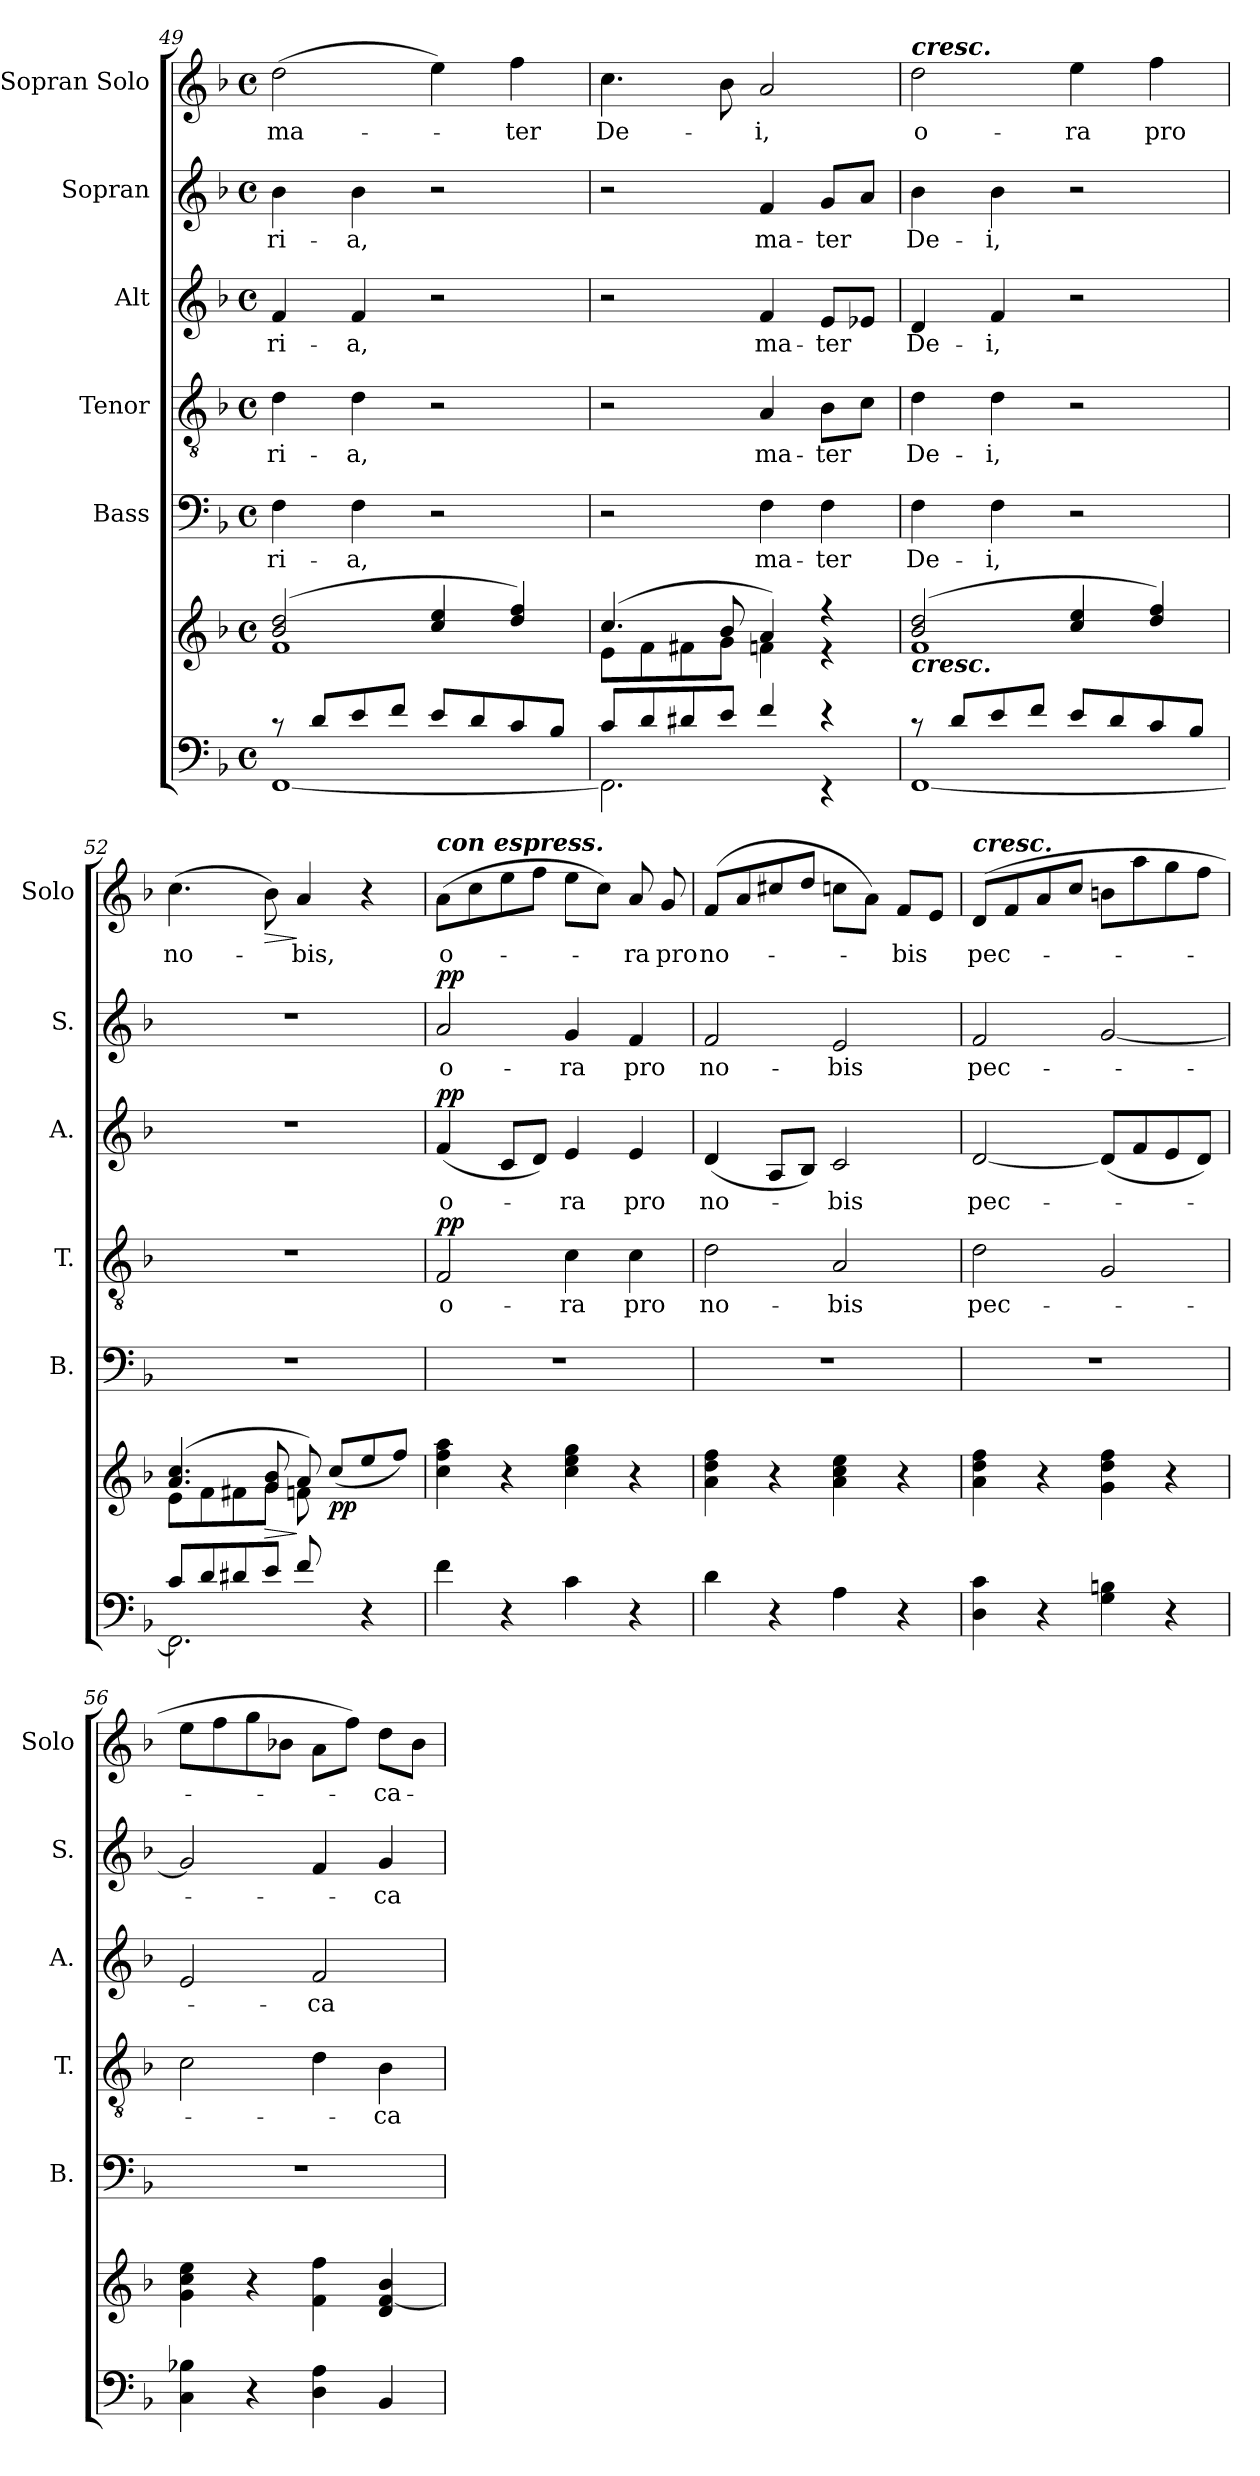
**kern	**kern	**dynam	**kern	**text	**kern	**text	**dynam	**kern	**text	**dynam	**kern	**text	**dynam	**kern	**text	**dynam
*part6	*part6	*part6	*part5	*part5	*part4	*part4	*part4	*part3	*part3	*part3	*part2	*part2	*part2	*part1	*part1	*part1
*staff7	*staff6	*staff6/7	*staff5	*staff5	*staff4	*staff4	*staff4	*staff3	*staff3	*staff3	*staff2	*staff2	*staff2	*staff1	*staff1	*staff1
*	*	*	*I"Bass	*	*I"Tenor	*	*	*I"Alt	*	*	*I"Sopran	*	*	*I"Sopran Solo	*	*
*	*	*	*I'B.	*	*I'T.	*	*	*I'A.	*	*	*I'S.	*	*	*I'Solo	*	*
*clefF4	*clefG2	*	*clefF4	*	*clefGv2	*	*	*clefG2	*	*	*clefG2	*	*	*clefG2	*	*
*k[b-]	*k[b-]	*	*k[b-]	*	*k[b-]	*	*	*k[b-]	*	*	*k[b-]	*	*	*k[b-]	*	*
*F:	*F:	*	*F:	*	*F:	*	*	*F:	*	*	*F:	*	*	*F:	*	*
*M4/4	*M4/4	*	*M4/4	*	*M4/4	*	*	*M4/4	*	*	*M4/4	*	*	*M4/4	*	*
*met(c)	*met(c)	*	*met(c)	*	*met(c)	*	*	*met(c)	*	*	*met(c)	*	*	*met(c)	*	*
=49	=49	=49	=49	=49	=49	=49	=49	=49	=49	=49	=49	=49	=49	=49	=49	=49
*^	*^	*	*	*	*	*	*	*	*	*	*	*	*	*	*	*
!	!	!	!	!	!	!LO:LY:b	!	!LO:LY:b	!	!	!LO:LY:b	!	!	!LO:LY:b	!	!	!LO:LY:b	!
8rc	[<1FF	(2b-/ 2dd/	1f	.	4F\	-ri-	4d\	-ri-	.	4f/	-ri-	.	4b-\	-ri-	.	(>2dd\	ma-	.
8d/L	.	.	.	.	.	.	.	.	.	.	.	.	.	.	.	.	.	.
!	!	!	!	!	!	!LO:LY:b	!	!LO:LY:b	!	!	!LO:LY:b	!	!	!LO:LY:b	!	!	!	!
8e/	.	.	.	.	4F\	-a,	4d\	-a,	.	4f/	-a,	.	4b-\	-a,	.	.	.	.
8f/J	.	.	.	.	.	.	.	.	.	.	.	.	.	.	.	.	.	.
8e/L	.	4cc/ 4ee/	.	.	2r	.	2r	.	.	2r	.	.	2r	.	.	4ee\)	.	.
8d/	.	.	.	.	.	.	.	.	.	.	.	.	.	.	.	.	.	.
!	!	!	!	!	!	!	!	!	!	!	!	!	!	!	!	!	!LO:LY:b	!
8c/	.	4dd/ 4ff/)	.	.	.	.	.	.	.	.	.	.	.	.	.	4ff\	-ter	.
8B-/J	.	.	.	.	.	.	.	.	.	.	.	.	.	.	.	.	.	.
=50	=50	=50	=50	=50	=50	=50	=50	=50	=50	=50	=50	=50	=50	=50	=50	=50	=50	=50
!	!	!	!	!	!	!	!	!	!	!	!	!	!	!	!	!	!LO:LY:b	!
8c/L	2.FF\]	(4.cc/	8e\L	.	2r	.	2r	.	.	2r	.	.	2r	.	.	4.cc\	De-	.
8d/	.	.	8f\	.	.	.	.	.	.	.	.	.	.	.	.	.	.	.
8d#X/	.	.	8f#X\	.	.	.	.	.	.	.	.	.	.	.	.	.	.	.
8e/J	.	8b-/	8g\J	.	.	.	.	.	.	.	.	.	.	.	.	8b-\	.	.
!	!	!	!	!	!	!LO:LY:b	!	!LO:LY:b	!	!	!LO:LY:b	!	!	!LO:LY:b	!	!	!LO:LY:b	!
4f/	.	4a/)	4fn\	.	4F\	ma-	4A/	ma-	.	4f/	ma-	.	4f/	ma-	.	2a/	-i,	.
!	!	!	!	!	!	!LO:LY:b	!	!LO:LY:b	!	!	!LO:LY:b	!	!	!LO:LY:b	!	!	!	!
4r	4r	4r	4r	.	4F\	-ter	8B-\L	-ter	.	8e/L	-ter	.	8g/L	-ter	.	.	.	.
.	.	.	.	.	.	.	8c\J	.	.	8e-X/J	.	.	8a/J	.	.	.	.	.
=51	=51	=51	=51	=51	=51	=51	=51	=51	=51	=51	=51	=51	=51	=51	=51	=51	=51	=51
!	!	!	!	!	!	!	!	!	!	!	!	!	!	!	!	!LO:TX:a:Bi:t=cresc.	!	!
!	!	!LO:TX:b:Bi:t=cresc.	!	!	!	!	!	!	!	!	!	!	!	!	!	!	!	!
!	!	!	!	!	!	!LO:LY:b	!	!LO:LY:b	!	!	!LO:LY:b	!	!	!LO:LY:b	!	!	!LO:LY:b	!
8rc	[<1FF	(2b-/ 2dd/	1f	.	4F\	De-	4d\	De-	.	4d/	De-	.	4b-\	De-	.	2dd\	o-	.
8d/L	.	.	.	.	.	.	.	.	.	.	.	.	.	.	.	.	.	.
!	!	!	!	!	!	!LO:LY:b	!	!LO:LY:b	!	!	!LO:LY:b	!	!	!LO:LY:b	!	!	!	!
8e/	.	.	.	.	4F\	-i,	4d\	-i,	.	4f/	-i,	.	4b-\	-i,	.	.	.	.
8f/J	.	.	.	.	.	.	.	.	.	.	.	.	.	.	.	.	.	.
!	!	!	!	!	!	!	!	!	!	!	!	!	!	!	!	!	!LO:LY:b	!
8e/L	.	4cc/ 4ee/	.	.	2r	.	2r	.	.	2r	.	.	2r	.	.	4ee\	-ra	.
8d/	.	.	.	.	.	.	.	.	.	.	.	.	.	.	.	.	.	.
!	!	!	!	!	!	!	!	!	!	!	!	!	!	!	!	!	!LO:LY:b	!
8c/	.	4dd/ 4ff/)	.	.	.	.	.	.	.	.	.	.	.	.	.	4ff\	pro	.
8B-/J	.	.	.	.	.	.	.	.	.	.	.	.	.	.	.	.	.	.
=52	=52	=52	=52	=52	=52	=52	=52	=52	=52	=52	=52	=52	=52	=52	=52	=52	=52	=52
!	!	!	!	!	!	!	!	!	!	!	!	!	!	!	!	!	!LO:LY:b	!
8c/L	2.FF\]	(4.a/ 4.cc/	8e\L	.	1r	.	1r	.	.	1r	.	.	1r	.	.	(>4.cc\	no-	.
8d/	.	.	8f\	.	.	.	.	.	.	.	.	.	.	.	.	.	.	.
8d#X/	.	.	8f#X\	.	.	.	.	.	.	.	.	.	.	.	.	.	.	.
!	!	!	!	!LO:HP:b	!	!	!	!	!	!	!	!	!	!	!	!	!	!LO:HP:b
8e/J	.	8g/ 8b-/	8g\J	>	.	.	.	.	.	.	.	.	.	.	.	8b-\)	.	>
!	!	!	!	!	!	!	!	!	!	!	!	!	!	!	!	!	!LO:LY:b	!
8f/	.	8a/)	8fn\	]	.	.	.	.	.	.	.	.	.	.	.	4a/	-bis,	]
!	!	!	!	!LO:DY:b	!	!	!	!	!	!	!	!	!	!	!	!	!	!
4.ryy	.	(>8cc/L	4.ryy	pp	.	.	.	.	.	.	.	.	.	.	.	.	.	.
.	4r	8ee/	.	.	.	.	.	.	.	.	.	.	.	.	.	4r	.	.
.	.	8ff/J)	.	.	.	.	.	.	.	.	.	.	.	.	.	.	.	.
*v	*v	*	*	*	*	*	*	*	*	*	*	*	*	*	*	*	*	*
*	*v	*v	*	*	*	*	*	*	*	*	*	*	*	*	*	*	*
=53	=53	=53	=53	=53	=53	=53	=53	=53	=53	=53	=53	=53	=53	=53	=53	=53
!	!	!	!	!	!	!	!	!	!	!	!	!	!	!LO:TX:a:Bi:t=con espress.	!	!
!	!	!	!	!	!	!LO:LY:b	!LO:DY:a	!	!LO:LY:b	!LO:DY:a	!	!LO:LY:b	!LO:DY:a	!	!LO:LY:b	!
4f\	4cc\ 4ff\ 4aa\	.	1r	.	2F/	o-	pp	(<4f/	o-	pp	2a/	o-	pp	(>8a\L	o-	.
.	.	.	.	.	.	.	.	.	.	.	.	.	.	8cc\	.	.
4r	4r	.	.	.	.	.	.	8c/L	.	.	.	.	.	8ee\	.	.
.	.	.	.	.	.	.	.	8d/J)	.	.	.	.	.	8ff\J	.	.
!	!	!	!	!	!	!LO:LY:b	!	!	!LO:LY:b	!	!	!LO:LY:b	!	!	!	!
4c\	4cc\ 4ee\ 4gg\	.	.	.	4c\	-ra	.	4e/	-ra	.	4g/	-ra	.	8ee\L	.	.
.	.	.	.	.	.	.	.	.	.	.	.	.	.	8cc\J)	.	.
!	!	!	!	!	!	!LO:LY:b	!	!	!LO:LY:b	!	!	!LO:LY:b	!	!	!LO:LY:b	!
4r	4r	.	.	.	4c\	pro	.	4e/	pro	.	4f/	pro	.	8a/	-ra	.
!	!	!	!	!	!	!	!	!	!	!	!	!	!	!	!LO:LY:b	!
.	.	.	.	.	.	.	.	.	.	.	.	.	.	8g/	pro	.
!!LO:LB:g=z
=54	=54	=54	=54	=54	=54	=54	=54	=54	=54	=54	=54	=54	=54	=54	=54	=54
!	!	!	!	!	!	!LO:LY:b	!	!	!LO:LY:b	!	!	!LO:LY:b	!	!	!LO:LY:b	!
4d\	4a\ 4dd\ 4ff\	.	1r	.	2d\	no-	.	(<4d/	no-	.	2f/	no-	.	(>8f/L	no-	.
.	.	.	.	.	.	.	.	.	.	.	.	.	.	8a/	.	.
4r	4r	.	.	.	.	.	.	8A/L	.	.	.	.	.	8cc#X/	.	.
.	.	.	.	.	.	.	.	8B-/J)	.	.	.	.	.	8dd/J	.	.
!	!	!	!	!	!	!LO:LY:b	!	!	!LO:LY:b	!	!	!LO:LY:b	!	!	!	!
4A\	4a\ 4cc\ 4ee\	.	.	.	2A/	-bis	.	2c/	-bis	.	2e/	-bis	.	8ccn\L	.	.
.	.	.	.	.	.	.	.	.	.	.	.	.	.	8a\J)	.	.
!	!	!	!	!	!	!	!	!	!	!	!	!	!	!	!LO:LY:b	!
4r	4r	.	.	.	.	.	.	.	.	.	.	.	.	8f/L	-bis	.
.	.	.	.	.	.	.	.	.	.	.	.	.	.	8e/J	.	.
=55	=55	=55	=55	=55	=55	=55	=55	=55	=55	=55	=55	=55	=55	=55	=55	=55
!	!	!	!	!	!	!	!	!	!	!	!	!	!	!LO:TX:a:Bi:t=cresc.	!	!
!	!	!	!	!	!	!LO:LY:b	!	!	!LO:LY:b	!	!	!LO:LY:b	!	!	!LO:LY:b	!
4D\ 4c\	4a\ 4dd\ 4ff\	.	1r	.	2d\	pec-	.	[2d/	pec-	.	2f/	pec-	.	(>8d/L	pec-	.
.	.	.	.	.	.	.	.	.	.	.	.	.	.	8f/	.	.
4r	4r	.	.	.	.	.	.	.	.	.	.	.	.	8a/	.	.
.	.	.	.	.	.	.	.	.	.	.	.	.	.	8cc/J	.	.
4G\ 4Bn\	4g\ 4dd\ 4ff\	.	.	.	2G/	.	.	(<8d/L]	.	.	[2g/	.	.	8bn\L	.	.
.	.	.	.	.	.	.	.	8f/	.	.	.	.	.	8aa\	.	.
4r	4r	.	.	.	.	.	.	8e/	.	.	.	.	.	8gg\	.	.
.	.	.	.	.	.	.	.	8d/J)	.	.	.	.	.	8ff\J	.	.
=56	=56	=56	=56	=56	=56	=56	=56	=56	=56	=56	=56	=56	=56	=56	=56	=56
4C\ 4B-X\	4g\ 4cc\ 4ee\	.	1r	.	2c\	.	.	2e/	.	.	2g/]	.	.	8ee\L	.	.
.	.	.	.	.	.	.	.	.	.	.	.	.	.	8ff\	.	.
4r	4r	.	.	.	.	.	.	.	.	.	.	.	.	8gg\	.	.
.	.	.	.	.	.	.	.	.	.	.	.	.	.	8b-X\J	.	.
!	!	!	!	!	!	!	!	!	!LO:LY:b	!	!	!	!	!	!	!
4D\ 4A\	4f\ 4ff\	.	.	.	4d\	.	.	2f/	-ca-	.	4f/	.	.	8a\L	.	.
.	.	.	.	.	.	.	.	.	.	.	.	.	.	8ff\J)	.	.
!	!	!	!	!	!	!LO:LY:b	!	!	!	!	!	!LO:LY:b	!	!	!LO:LY:b	!
4BB-/	4d/ [4f/ 4b-/	.	.	.	4B-\	-ca-	.	.	.	.	4g/	-ca-	.	8dd\L	-ca-	.
.	.	.	.	.	.	.	.	.	.	.	.	.	.	8b-\J	.	.
=	=	=	=	=	=	=	=	=	=	=	=	=	=	=	=	=
*-	*-	*-	*-	*-	*-	*-	*-	*-	*-	*-	*-	*-	*-	*-	*-	*-
